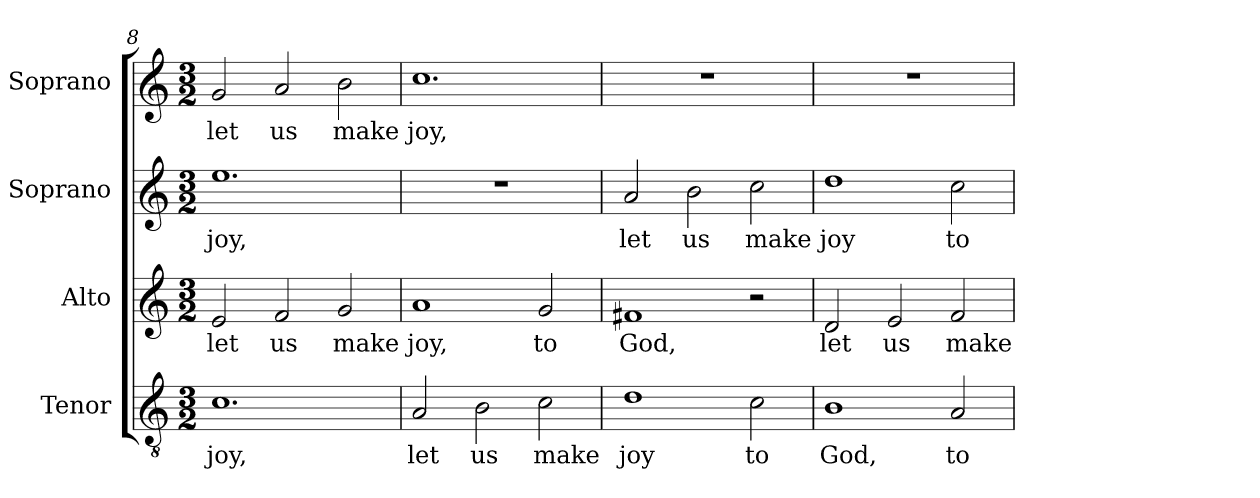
**kern	**text	**kern	**text	**kern	**text	**kern	**text
*part4	*part4	*part3	*part3	*part2	*part2	*part1	*part1
*staff4	*staff4	*staff3	*staff3	*staff2	*staff2	*staff1	*staff1
*I"Tenor	*	*I"Alto	*	*I"Soprano	*	*I"Soprano	*
*I'T.	*	*I'A.	*	*I'S.	*	*I'S.	*
*clefGv2	*	*clefG2	*	*clefG2	*	*clefG2	*
*ITrd7c12	*	*	*	*	*	*	*
*k[]	*	*k[]	*	*k[]	*	*k[]	*
*C:	*	*C:	*	*C:	*	*C:	*
*M3/2	*	*M3/2	*	*M3/2	*	*M3/2	*
=8	=8	=8	=8	=8	=8	=8	=8
!	!LO:LY:b:color=#000000	!	!	!	!	!	!
!	!	!	!LO:LY:b:color=#000000	!	!	!	!
!	!	!	!	!	!LO:LY:b:color=#000000	!	!
!	!	!	!	!	!	!	!LO:LY:b:color=#000000
1.Ci	joy,	2ei/	let	1.eei	joy,	2gi/	let
!	!	!	!LO:LY:b:color=#000000	!	!	!	!
!	!	!	!	!	!	!	!LO:LY:b:color=#000000
.	.	2fi/	us	.	.	2ai/	us
!	!	!	!LO:LY:b:color=#000000	!	!	!	!
!	!	!	!	!	!	!	!LO:LY:b:color=#000000
.	.	2gi/	make	.	.	2bi\	make
!!LO:LB:g=z
=9	=9	=9	=9	=9	=9	=9	=9
!	!LO:LY:b:color=#000000	!	!	!	!	!	!
!	!	!	!LO:LY:b:color=#000000	!LO:N:vis=1	!	!	!
!	!	!	!	!	!	!	!LO:LY:b:color=#000000
2AAi/	let	1ai	joy,	1.r	.	1.cci	joy,
!	!LO:LY:b:color=#000000	!	!	!	!	!	!
2BBi\	us	.	.	.	.	.	.
!	!LO:LY:b:color=#000000	!	!	!	!	!	!
!	!	!	!LO:LY:b:color=#000000	!	!	!	!
2Ci\	make	2gi/	to	.	.	.	.
=10	=10	=10	=10	=10	=10	=10	=10
!	!LO:LY:b:color=#000000	!	!	!	!	!	!
!	!	!	!LO:LY:b:color=#000000	!	!	!	!
!	!	!	!	!	!LO:LY:b:color=#000000	!LO:N:vis=1	!
1Di	joy	1f#Xi	God,	2ai/	let	1.r	.
!	!	!	!	!	!LO:LY:b:color=#000000	!	!
.	.	.	.	2bi\	us	.	.
!	!LO:LY:b:color=#000000	!	!	!	!	!	!
!	!	!	!	!	!LO:LY:b:color=#000000	!	!
2Ci\	to	2r	.	2cci\	make	.	.
=11	=11	=11	=11	=11	=11	=11	=11
!	!LO:LY:b:color=#000000	!	!	!	!	!	!
!	!	!	!LO:LY:b:color=#000000	!	!	!	!
!	!	!	!	!	!LO:LY:b:color=#000000	!LO:N:vis=1	!
1BBi	God,	2di/	let	1ddi	joy	1.r	.
!	!	!	!LO:LY:b:color=#000000	!	!	!	!
.	.	2ei/	us	.	.	.	.
!	!LO:LY:b:color=#000000	!	!	!	!	!	!
!	!	!	!LO:LY:b:color=#000000	!	!	!	!
!	!	!	!	!	!LO:LY:b:color=#000000	!	!
2AAi/	to	2fi/	make	2cci\	to	.	.
=	=	=	=	=	=	=	=
*-	*-	*-	*-	*-	*-	*-	*-
